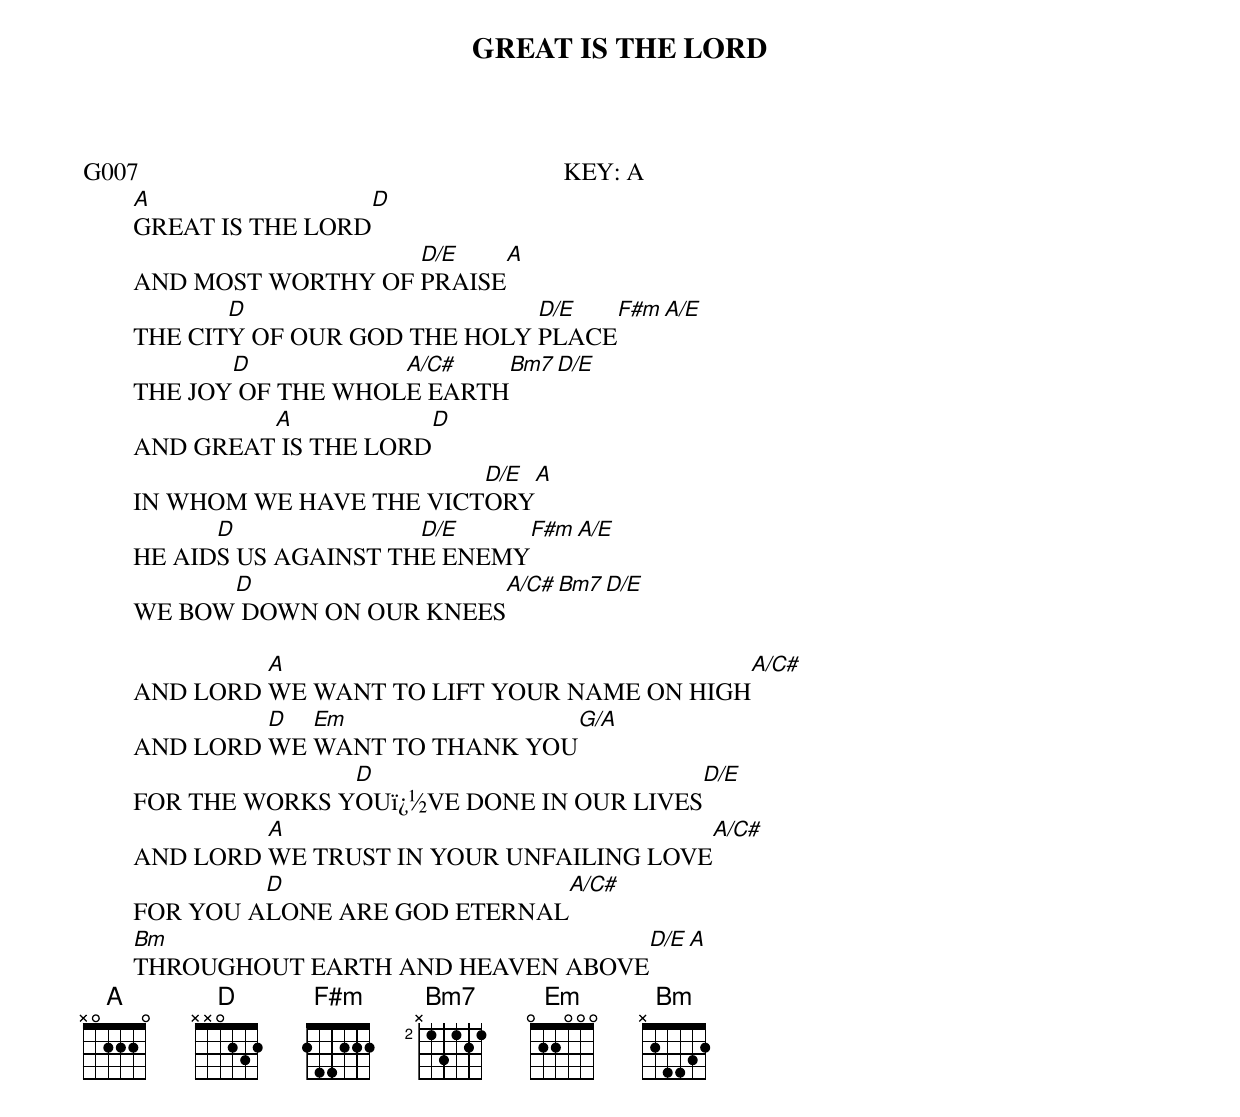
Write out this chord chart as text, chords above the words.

GREAT IS THE LORD
G007									KEY: A
	A		       D
	GREAT IS THE LORD
	                   D/E		A
	AND MOST WORTHY OF PRAISE
	       D		     D/E                     F#m    A/E
	THE CITY OF OUR GOD THE HOLY PLACE
	       D           A/C#           Bm7       D/E
	THE JOY OF THE WHOLE EARTH
	         A                    D
	AND GREAT IS THE LORD
	                        D/E                      A
	IN WHOM WE HAVE THE VICTORY
	      D              D/E                     F#m   A/E
	HE AIDS US AGAINST THE ENEMY
	      D                   A/C#      Bm7     D/E
	WE BOW DOWN ON OUR KNEES

		 A                                                                 A/C#
	AND LORD WE WANT TO LIFT YOUR NAME ON HIGH
	         D  Em                     G/A
	AND LORD WE WANT TO THANK YOU
	               D                                        D/E
	FOR THE WORKS YOUï¿½VE DONE IN OUR LIVES
	         A                                                          A/C#
	AND LORD WE TRUST IN YOUR UNFAILING LOVE
	         D                         A/C#
	FOR YOU ALONE ARE GOD ETERNAL
	Bm                                       D/E            A
	THROUGHOUT EARTH AND HEAVEN ABOVE
